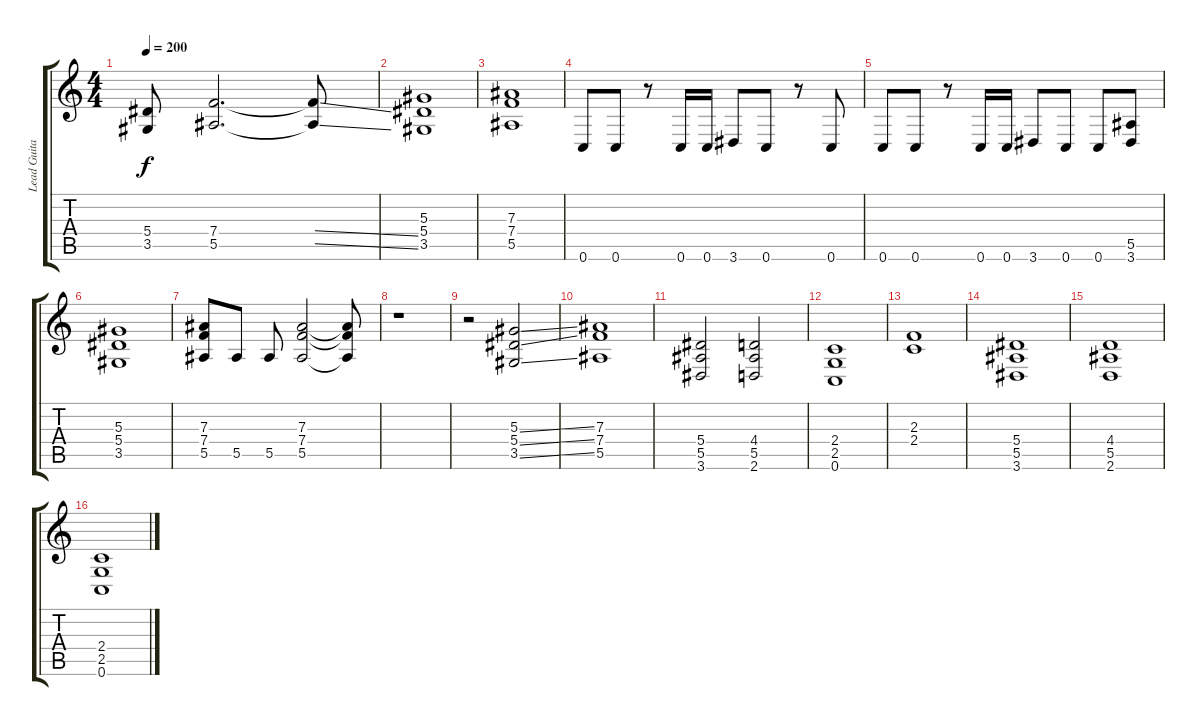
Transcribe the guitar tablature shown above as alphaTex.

\track ("Lead Guitar" "Lead Guita") {instrument distortionguitar}
\staff {score tabs}
\tuning (C4 G3 Eb3 Bb2 F2 C2) {hide}
\ts (4 4)
\tempo 200
\clef g2
\ks c
(5.4{t} 3.5{t}).8{dy f} (7.4 5.5).2{d} (7.4{ss t} 5.5{ss t}).8 |
(5.3 5.4 3.5).1 |
(7.3 7.4 5.5).1 |
0.6.8 0.6.8 r.8 0.6.16 0.6.16 3.6.8 0.6.8 r.8 0.6.8 |
0.6.8 0.6.8 r.8 0.6.16 0.6.16 3.6.8 0.6.8 0.6.8 (5.5 3.6).8 |
(5.3 5.4 3.5).1 |
(7.3 7.4 5.5).8 5.5.8 5.5.8 (7.3 7.4 5.5).2 (7.3{t} 7.4{t} 5.5{t}).8 |
r.1 |
r.2 (5.3{ss} 5.4{ss} 3.5{ss}).2 |
(7.3 7.4 5.5).1 |
(5.4 5.5 3.6).2 (4.4 5.5 2.6).2 |
(2.4 2.5 0.6).1 |
(2.3 2.4).1 |
(5.4 5.5 3.6).1 |
(4.4 5.5 2.6).1 |
(2.4 2.5 0.6).1
